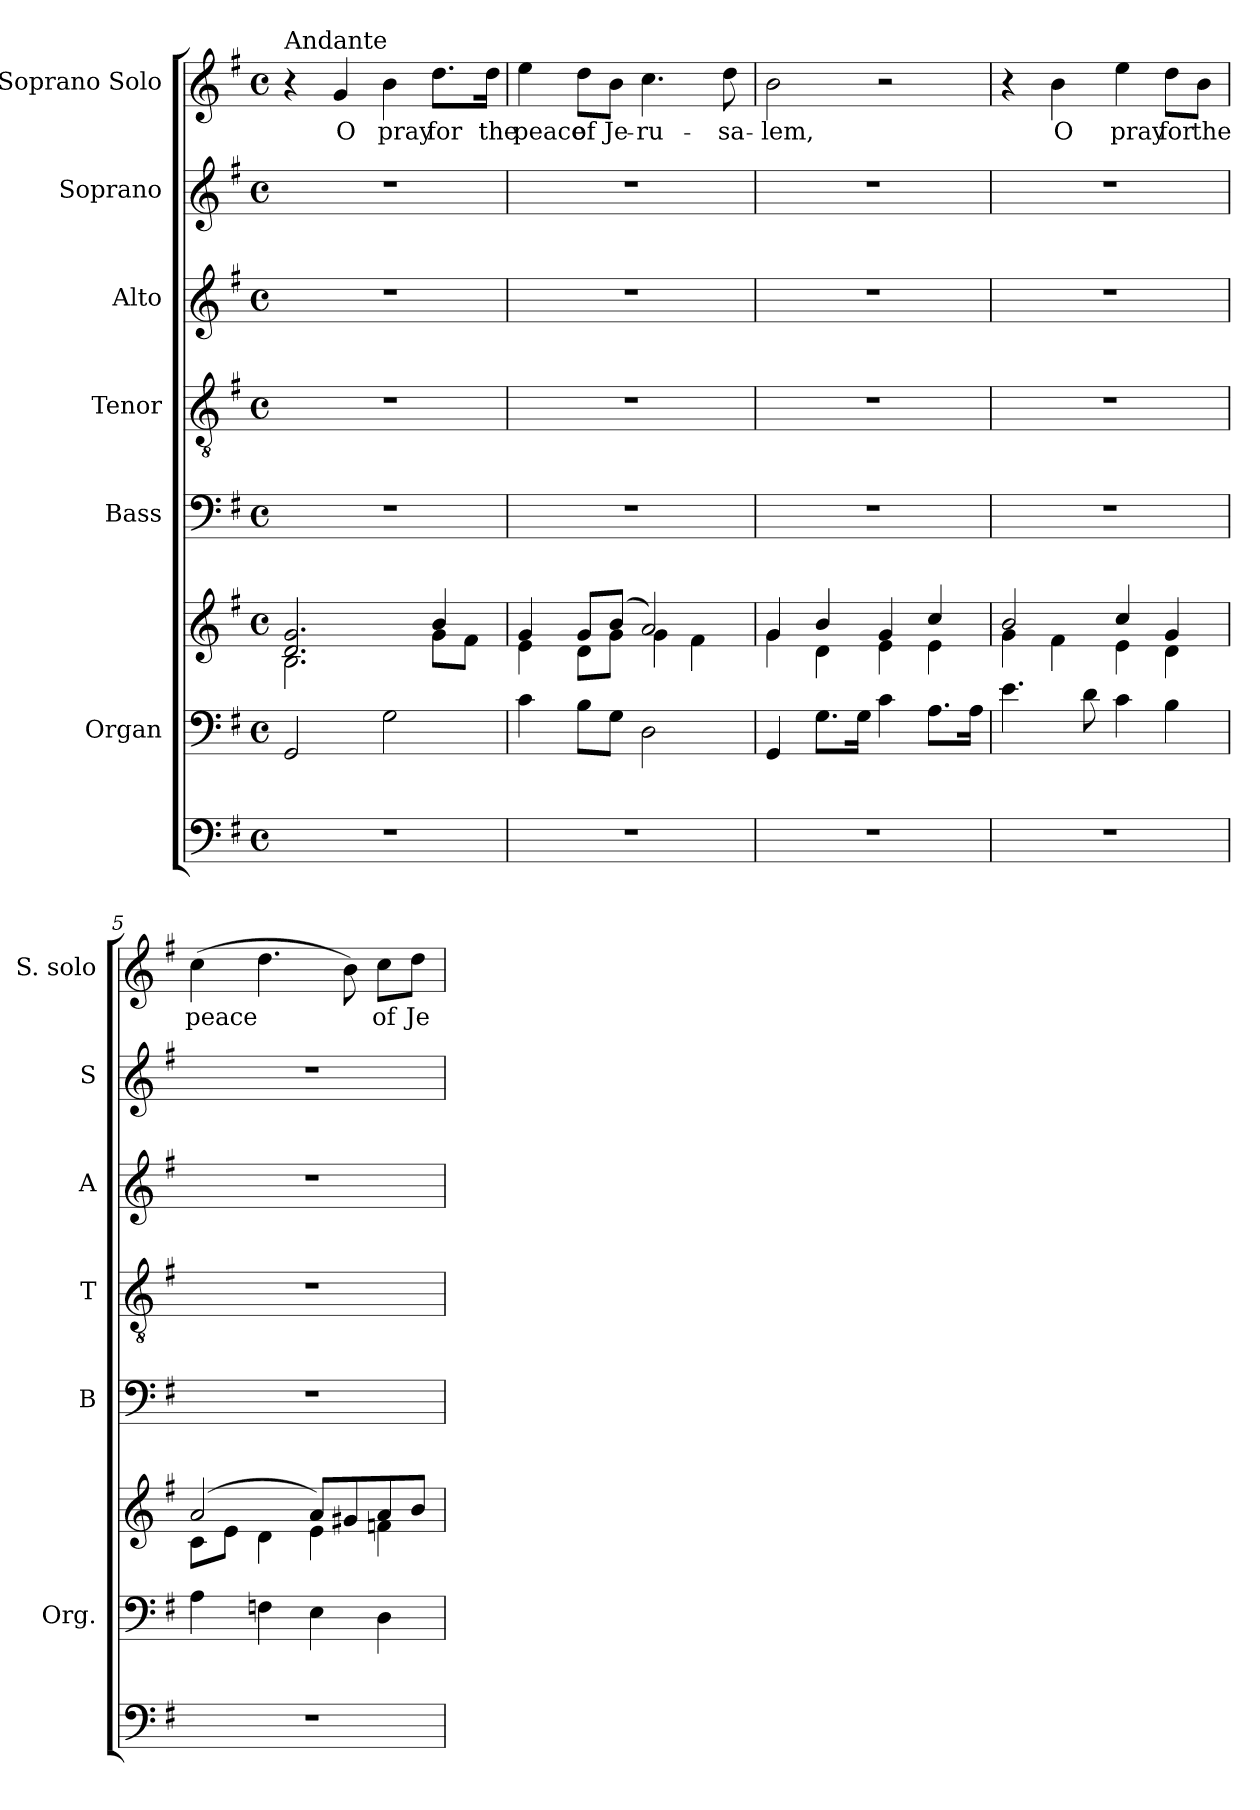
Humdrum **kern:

**kern	**kern	**kern	**kern	**kern	**kern	**kern	**kern	**text
*part7	*part6	*part6	*part5	*part4	*part3	*part2	*part1	*part1
*staff8	*staff7	*staff6	*staff5	*staff4	*staff3	*staff2	*staff1	*staff1
*	*I"Organ	*	*I"Bass	*I"Tenor	*I"Alto	*I"Soprano	*I"Soprano Solo	*
*	*I'Org.	*	*I'B	*I'T	*I'A	*I'S	*I'S. solo	*
*clefF4	*clefF4	*clefG2	*clefF4	*clefGv2	*clefG2	*clefG2	*clefG2	*
*k[f#]	*k[f#]	*k[f#]	*k[f#]	*k[f#]	*k[f#]	*k[f#]	*k[f#]	*
*G:	*G:	*G:	*G:	*G:	*G:	*G:	*G:	*
*M4/4	*M4/4	*M4/4	*M4/4	*M4/4	*M4/4	*M4/4	*M4/4	*
*met(c)	*met(c)	*met(c)	*met(c)	*met(c)	*met(c)	*met(c)	*met(c)	*
=1	=1	=1	=1	=1	=1	=1	=1	=1
*	*	*^	*	*	*	*	*	*
!	!	!	!	!	!	!	!	!LO:TX:a:t=Andante	!
1r	2GG/	2.d/ 2.g/	2.B\	1r	1r	1r	1r	4r	.
.	.	.	.	.	.	.	.	4g/	O
.	2G\	.	.	.	.	.	.	4b\	pray
.	.	4b/	8g\L	.	.	.	.	8.dd\L	for
.	.	.	8f#\J	.	.	.	.	.	.
.	.	.	.	.	.	.	.	16dd\Jk	the
=2	=2	=2	=2	=2	=2	=2	=2	=2	=2
1r	4c\	4g/	4e\	1r	1r	1r	1r	4ee\	peace
.	8B\L	8g/L	8d\L	.	.	.	.	8dd\L	of
.	8G\J	(<8b/J	8g\J	.	.	.	.	8b\J	Je-
.	2D\	2a/)	4g\	.	.	.	.	4.cc\	-ru-
.	.	.	4f#\	.	.	.	.	.	.
.	.	.	.	.	.	.	.	8dd\	-sa-
=3	=3	=3	=3	=3	=3	=3	=3	=3	=3
1r	4GG/	4g/	4g\	1r	1r	1r	1r	2b\	-lem,
.	8.G\L	4b/	4d\	.	.	.	.	.	.
.	16G\Jk	.	.	.	.	.	.	.	.
.	4c\	4g/	4e\	.	.	.	.	2r	.
.	8.A\L	4cc/	4e\	.	.	.	.	.	.
.	16A\Jk	.	.	.	.	.	.	.	.
!!LO:LB:g=z
=4	=4	=4	=4	=4	=4	=4	=4	=4	=4
1r	4.e\	2b/	4g\	1r	1r	1r	1r	4r	.
.	.	.	4f#\	.	.	.	.	4b\	O
.	8d\	.	.	.	.	.	.	.	.
.	4c\	4cc/	4e\	.	.	.	.	4ee\	pray
.	4B\	4g/	4d\	.	.	.	.	8dd\L	for
.	.	.	.	.	.	.	.	8b\J	the
=5	=5	=5	=5	=5	=5	=5	=5	=5	=5
1r	4A\	(2a/	8c\L	1r	1r	1r	1r	(4cc\	peace
.	.	.	8e\J	.	.	.	.	.	.
.	4Fn\	.	4d\	.	.	.	.	4.dd\	.
.	4E\	8a/L)	4e\	.	.	.	.	.	.
.	.	8g#X/	.	.	.	.	.	8b\)	.
.	4D\	8a/	4fn\	.	.	.	.	8cc\L	of
.	.	8b/J	.	.	.	.	.	8dd\J	Je-
*	*	*v	*v	*	*	*	*	*	*
=	=	=	=	=	=	=	=	=
*-	*-	*-	*-	*-	*-	*-	*-	*-
